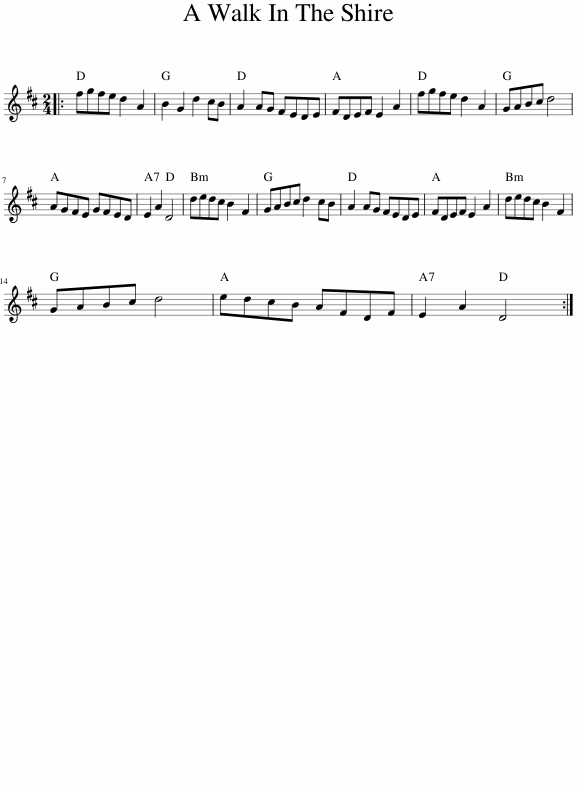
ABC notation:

X:1
L:1/8
M:2/4
I:linebreak $
K:D
V:1 treble
V:1
|: fgfe d2 A2 | B2 G2 d2 cB | A2 AG FEDE | FDEF E2 A2 | fgfe d2 A2 | %5
 GABc d4 |$ AGFE GFED | E2 A2 D4 | dedc B2 F2 | GABc d2 cB | %10
 A2 AG FEDE | FDEF E2 A2 | dedc B2 F2 |$ GABc d4 | edcB AFDF | %15
 E2 A2 D4 :| %16
